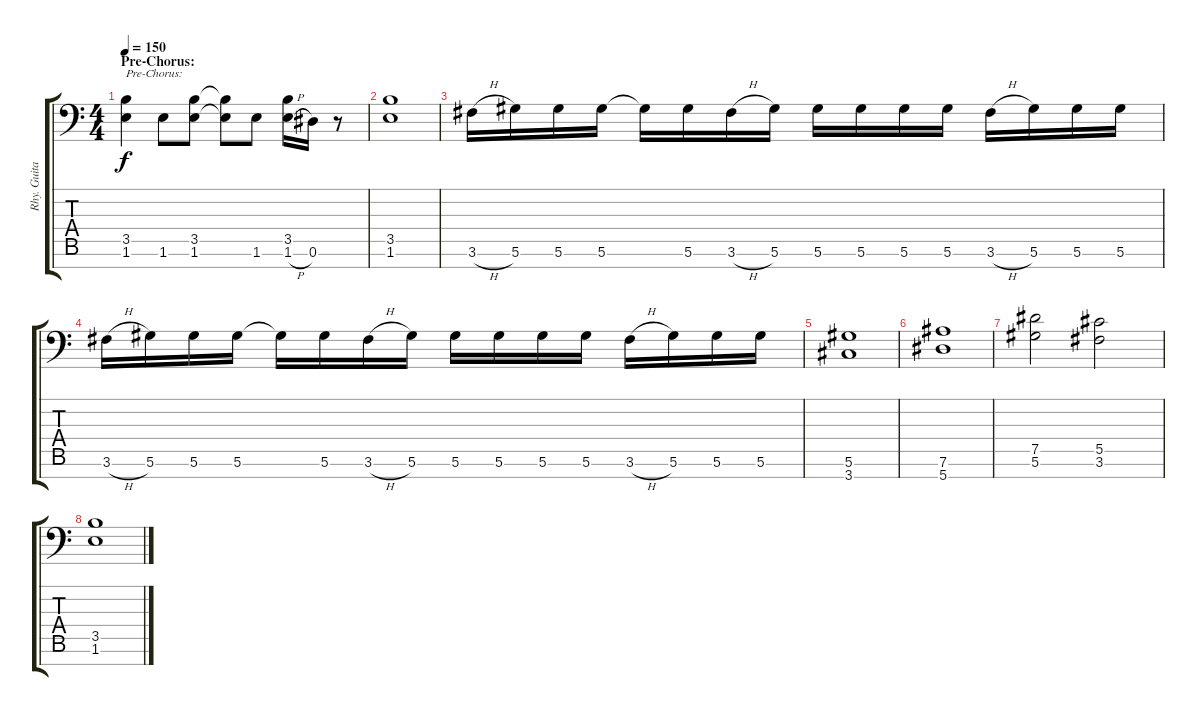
\track ("Rhy. Guitar 1" "Rhy. Guita") {instrument distortionguitar}
\staff {score tabs}
\tuning (Eb4 Bb3 Gb3 Db3 Ab2 Eb2 Bb1) {hide}
\ts (4 4)
\section ("" "Pre-Chorus:")
\tempo 150
\clef f4
\ks c
(3.5 1.6).4{txt "Pre-Chorus:" dy f} 1.6.8 (3.5 1.6).8 (3.5{t} 1.6{t}).8 1.6.8 (3.5 1.6{h}).16 0.6.16 r.8 |
(3.5 1.6).1 |
3.6{h}.16 5.6.16 5.6.16 5.6.16 5.6{t}.16 5.6.16 3.6{h}.16 5.6.16 5.6.16 5.6.16 5.6.16 5.6.16 3.6{h}.16 5.6.16 5.6.16 5.6.16 |
3.6{h}.16 5.6.16 5.6.16 5.6.16 5.6{t}.16 5.6.16 3.6{h}.16 5.6.16 5.6.16 5.6.16 5.6.16 5.6.16 3.6{h}.16 5.6.16 5.6.16 5.6.16 |
(5.6 3.7).1 |
(7.6 5.7).1 |
(7.5 5.6).2 (5.5 3.6).2 |
(3.5 1.6).1
